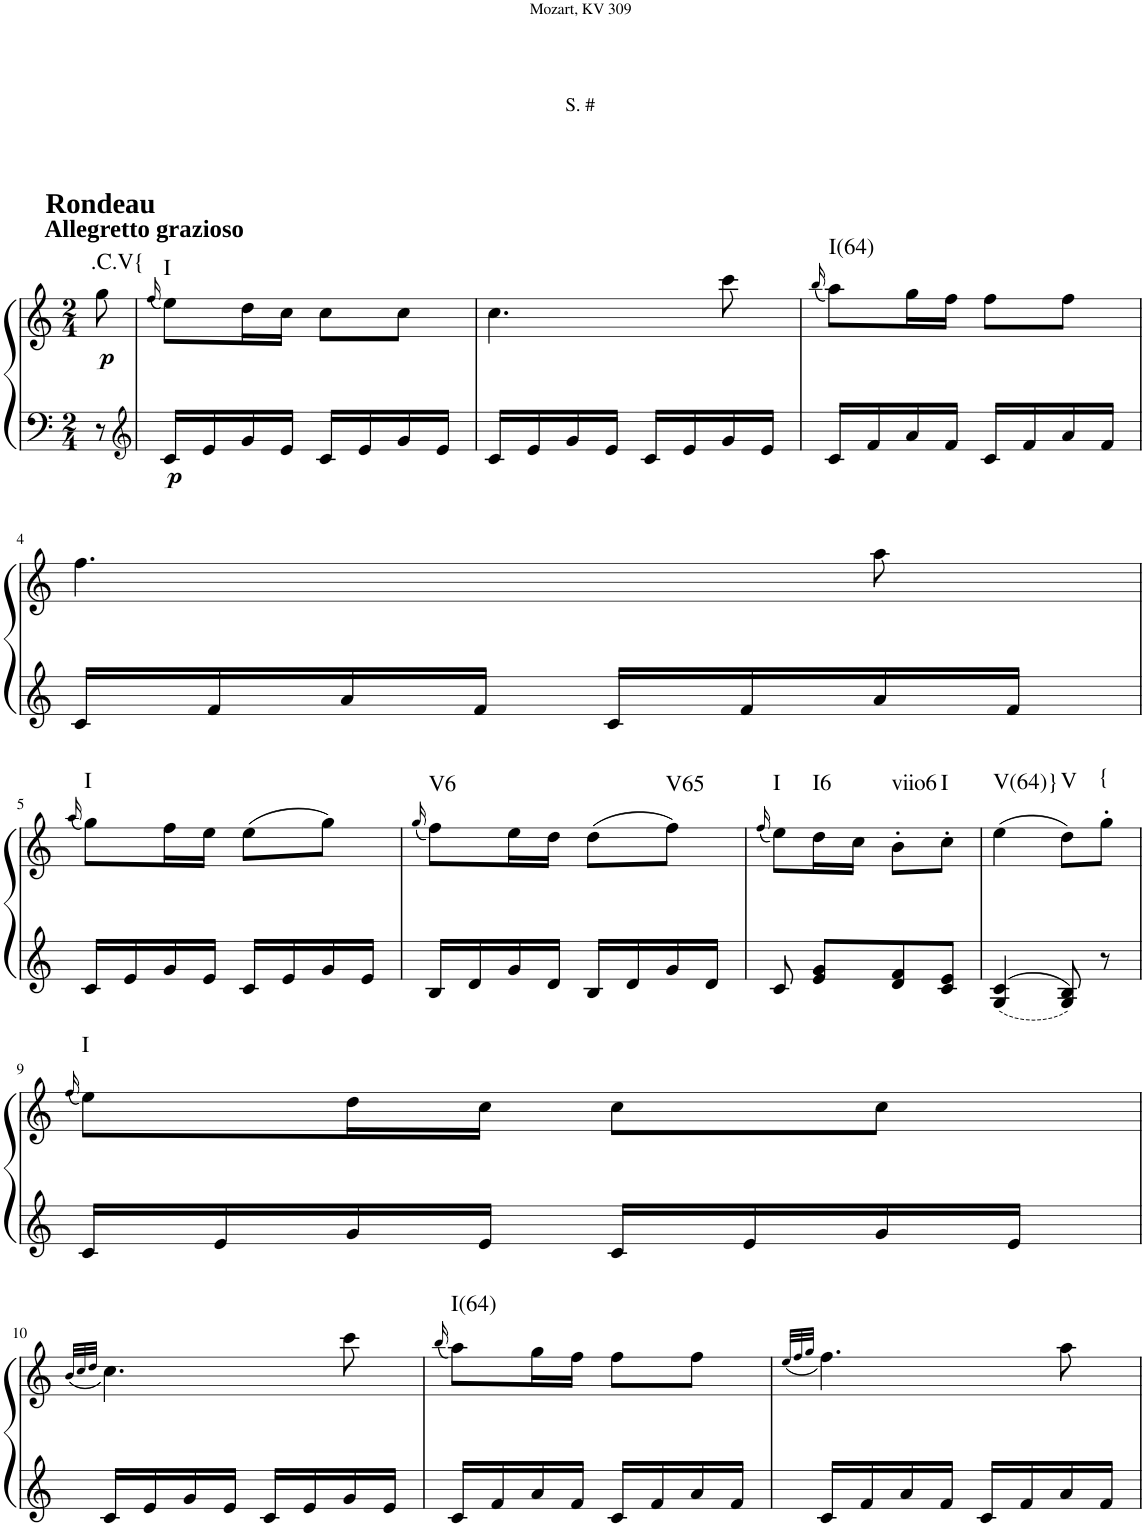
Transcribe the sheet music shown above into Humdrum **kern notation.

**kern	**kern	**dynam	**harte
*part1	*part1	*part1	*part1
*staff2	*staff1	*staff1/2	*
*I"Klavier linke Hand	*	*	*
*clefF4	*clefG2	*	*
*k[]	*k[]	*	*
*M2/4	*M2/4	*	*
=	=	=	=
!	!LO:TX:a:B:t=Allegretto grazioso	!	!
!	!LO:TX:a:B:t=Rondeau	!	!
!	!	!LO:DY:b	!LO:H:kt=.C.V{
8r	8gg\	p	N
=1	=1	=1	=1
*clefG2	*	*	*
.	(16qff/	.	.
!	!	!LO:DY:b=2	!LO:H:kt=I
16c/LL	8ee\L)	p	N
16e/	.	.	.
16g/	16dd\L	.	.
16e/JJ	16cc\JJ	.	.
16c/LL	8cc\L	.	.
16e/	.	.	.
16g/	8cc\J	.	.
16e/JJ	.	.	.
=2	=2	=2	=2
16c/LL	4.cc\	.	.
16e/	.	.	.
16g/	.	.	.
16e/JJ	.	.	.
16c/LL	.	.	.
16e/	.	.	.
16g/	8ccc\	.	.
16e/JJ	.	.	.
=3	=3	=3	=3
.	(16qbb/	.	.
!	!	!	!LO:H:kt=I(64)
16c/LL	8aa\L)	.	N
16f/	.	.	.
16a/	16gg\L	.	.
16f/JJ	16ff\JJ	.	.
16c/LL	8ff\L	.	.
16f/	.	.	.
16a/	8ff\J	.	.
16f/JJ	.	.	.
!!LO:LB:g=z
=4	=4	=4	=4
16c/LL	4.ff\	.	.
16f/	.	.	.
16a/	.	.	.
16f/JJ	.	.	.
16c/LL	.	.	.
16f/	.	.	.
16a/	8aa\	.	.
16f/JJ	.	.	.
!!LO:LB:g=z
=5	=5	=5	=5
.	(16qaa/	.	.
!	!	!	!LO:H:kt=I
16c/LL	8gg\L)	.	N
16e/	.	.	.
16g/	16ff\L	.	.
16e/JJ	16ee\JJ	.	.
16c/LL	(8ee\L	.	.
16e/	.	.	.
16g/	8gg\J)	.	.
16e/JJ	.	.	.
=6	=6	=6	=6
.	(16qgg/	.	.
!	!	!	!LO:H:kt=V6
16B/LL	8ff\L)	.	N
16d/	.	.	.
16g/	16ee\L	.	.
16d/JJ	16dd\JJ	.	.
16B/LL	(8dd\L	.	.
16d/	.	.	.
!	!	!	!LO:H:kt=V65
16g/	8ff\J)	.	N
16d/JJ	.	.	.
=7	=7	=7	=7
.	(16qff/	.	.
!	!	!	!LO:H:kt=I
8c/	8ee\L)	.	N
!	!	!	!LO:H:kt=I6
8e/ 8g/L	16dd\L	.	N
.	16cc\JJ	.	.
!	!	!	!LO:H:kt=viio6
8d/ 8f/	8b'\L	.	N
!	!	!	!LO:H:kt=I
8c/ 8e/J	8cc'\J	.	N
=8	=8	=8	=8
!	!	!	!LO:H:kt=V(64)}
4G/ 4c/	(4ee\	.	N
!	!	!	!LO:H:kt=V
8G/ 8B/	8dd\L)	.	N
!	!	!	!LO:H:kt={
8r	8gg'\J	.	N
!!LO:LB:g=z
=9	=9	=9	=9
.	(16qff/	.	.
!	!	!	!LO:H:kt=I
16c/LL	8ee\L)	.	N
16e/	.	.	.
16g/	16dd\L	.	.
16e/JJ	16cc\JJ	.	.
16c/LL	8cc\L	.	.
16e/	.	.	.
16g/	8cc\J	.	.
16e/JJ	.	.	.
!!LO:LB:g=z
=10	=10	=10	=10
.	(32qb/LLL	.	.
.	32qcc/	.	.
.	32qdd/JJJ	.	.
16c/LL	4.cc\)	.	.
16e/	.	.	.
16g/	.	.	.
16e/JJ	.	.	.
16c/LL	.	.	.
16e/	.	.	.
16g/	8ccc\	.	.
16e/JJ	.	.	.
=11	=11	=11	=11
.	(16qbb/	.	.
!	!	!	!LO:H:kt=I(64)
16c/LL	8aa\L)	.	N
16f/	.	.	.
16a/	16gg\L	.	.
16f/JJ	16ff\JJ	.	.
16c/LL	8ff\L	.	.
16f/	.	.	.
16a/	8ff\J	.	.
16f/JJ	.	.	.
=12	=12	=12	=12
.	(32qee/LLL	.	.
.	32qff/	.	.
.	32qgg/JJJ	.	.
16c/LL	4.ff\)	.	.
16f/	.	.	.
16a/	.	.	.
16f/JJ	.	.	.
16c/LL	.	.	.
16f/	.	.	.
16a/	8aa\	.	.
16f/JJ	.	.	.
=	=	=	=
*-	*-	*-	*-
